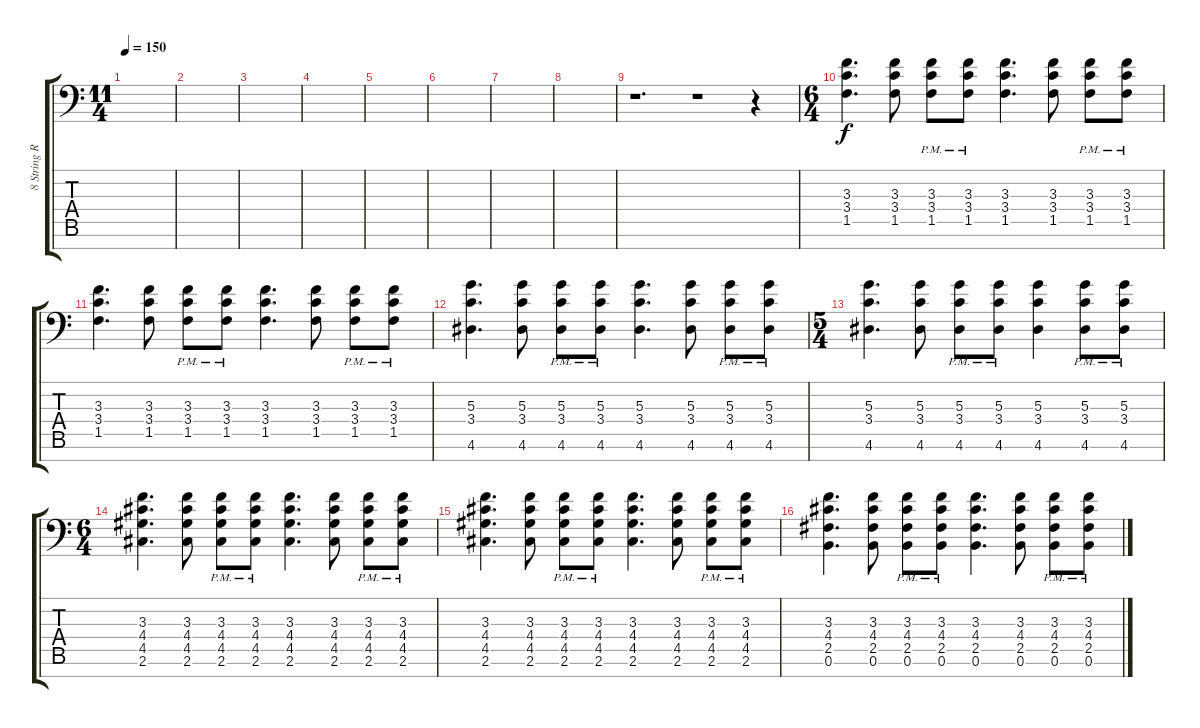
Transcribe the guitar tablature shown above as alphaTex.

\track ("8 String Rhythm L" "8 String R") {instrument distortionguitar}
\staff {score tabs}
\tuning (B3 G3 D3 A2 E2 B1 Gb1) {hide}
\ts (11 4)
\tempo 150
\clef f4
\ks c
|
|
|
|
|
|
|
|
r.1{d} r.1 r.4{volume 13} |
\ts (6 4)
(3.3 3.4 1.5).4{d} (3.3 3.4 1.5).8 (3.3{pm} 3.4{pm} 1.5{pm}).8 (3.3{pm} 3.4{pm} 1.5{pm}).8 (3.3 3.4 1.5).4{d} (3.3 3.4 1.5).8 (3.3{pm} 3.4{pm} 1.5{pm}).8 (3.3{pm} 3.4{pm} 1.5{pm}).8 |
(3.3 3.4 1.5).4{d} (3.3 3.4 1.5).8 (3.3{pm} 3.4{pm} 1.5{pm}).8 (3.3{pm} 3.4{pm} 1.5{pm}).8 (3.3 3.4 1.5).4{d} (3.3 3.4 1.5).8 (3.3{pm} 3.4{pm} 1.5{pm}).8 (3.3{pm} 3.4{pm} 1.5{pm}).8 |
(5.3 3.4 4.6).4{d} (5.3 3.4 4.6).8 (5.3{pm} 3.4{pm} 4.6{pm}).8 (5.3{pm} 3.4{pm} 4.6{pm}).8 (5.3 3.4 4.6).4{d} (5.3 3.4 4.6).8 (5.3{pm} 3.4{pm} 4.6{pm}).8 (5.3{pm} 3.4{pm} 4.6{pm}).8 |
\ts (5 4)
(5.3 3.4 4.6).4{d} (5.3 3.4 4.6).8 (5.3{pm} 3.4{pm} 4.6{pm}).8 (5.3{pm} 3.4{pm} 4.6{pm}).8 (5.3 3.4 4.6).4 (5.3{pm} 3.4{pm} 4.6{pm}).8 (5.3{pm} 3.4{pm} 4.6{pm}).8 |
\ts (6 4)
(3.3 4.4 4.5 2.6).4{d} (3.3 4.4 4.5 2.6).8 (3.3{pm} 4.4{pm} 4.5{pm} 2.6{pm}).8 (3.3{pm} 4.4{pm} 4.5{pm} 2.6{pm}).8 (3.3 4.4 4.5 2.6).4{d} (3.3 4.4 4.5 2.6).8 (3.3{pm} 4.4{pm} 4.5{pm} 2.6{pm}).8 (3.3{pm} 4.4{pm} 4.5{pm} 2.6{pm}).8 |
(3.3 4.4 4.5 2.6).4{d} (3.3 4.4 4.5 2.6).8 (3.3{pm} 4.4{pm} 4.5{pm} 2.6{pm}).8 (3.3{pm} 4.4{pm} 4.5{pm} 2.6{pm}).8 (3.3 4.4 4.5 2.6).4{d} (3.3 4.4 4.5 2.6).8 (3.3{pm} 4.4{pm} 4.5{pm} 2.6{pm}).8 (3.3{pm} 4.4{pm} 4.5{pm} 2.6{pm}).8 |
(3.3 4.4 2.5 0.6).4{d} (3.3 4.4 2.5 0.6).8 (3.3{pm} 4.4{pm} 2.5{pm} 0.6{pm}).8 (3.3{pm} 4.4{pm} 2.5{pm} 0.6{pm}).8 (3.3 4.4 2.5 0.6).4{d} (3.3 4.4 2.5 0.6).8 (3.3{pm} 4.4{pm} 2.5{pm} 0.6{pm}).8 (3.3{pm} 4.4{pm} 2.5{pm} 0.6{pm}).8
